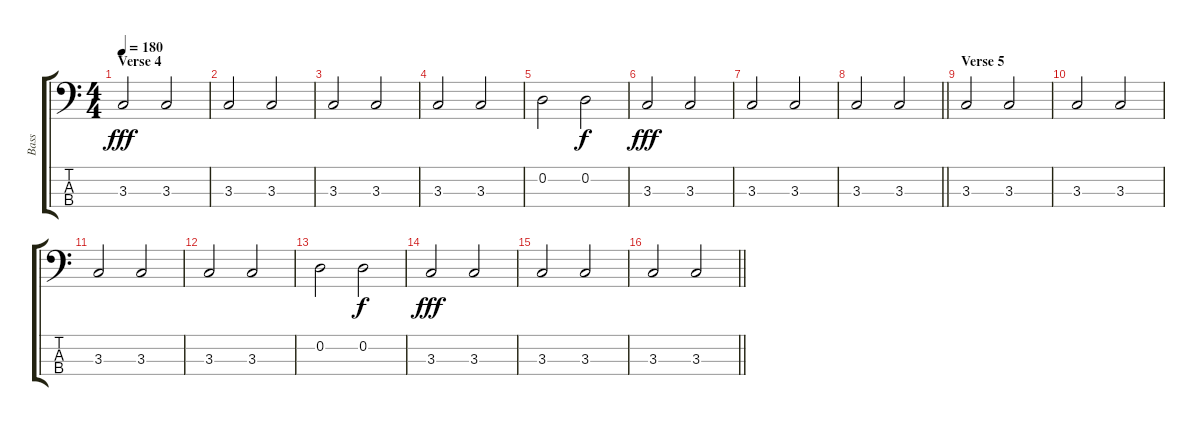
\track ("Bass" "Bass") {instrument electricbasspick}
\staff {score tabs}
\tuning (G2 D2 A1 E1) {hide}
\ts (4 4)
\section ("" "Verse 4")
\tempo 180
\clef f4
\ks c
3.3.2{dy fff} 3.3.2 |
3.3.2 3.3.2 |
3.3.2 3.3.2 |
3.3.2 3.3.2 |
0.2.2 0.2.2{dy f} |
3.3.2{dy fff} 3.3.2 |
3.3.2 3.3.2 |
\barLineRight lightlight
3.3.2 3.3.2 |
\section ("" "Verse 5")
3.3.2 3.3.2 |
3.3.2 3.3.2 |
3.3.2 3.3.2 |
3.3.2 3.3.2 |
0.2.2 0.2.2{dy f} |
3.3.2{dy fff} 3.3.2 |
3.3.2 3.3.2 |
\barLineRight lightlight
3.3.2 3.3.2
